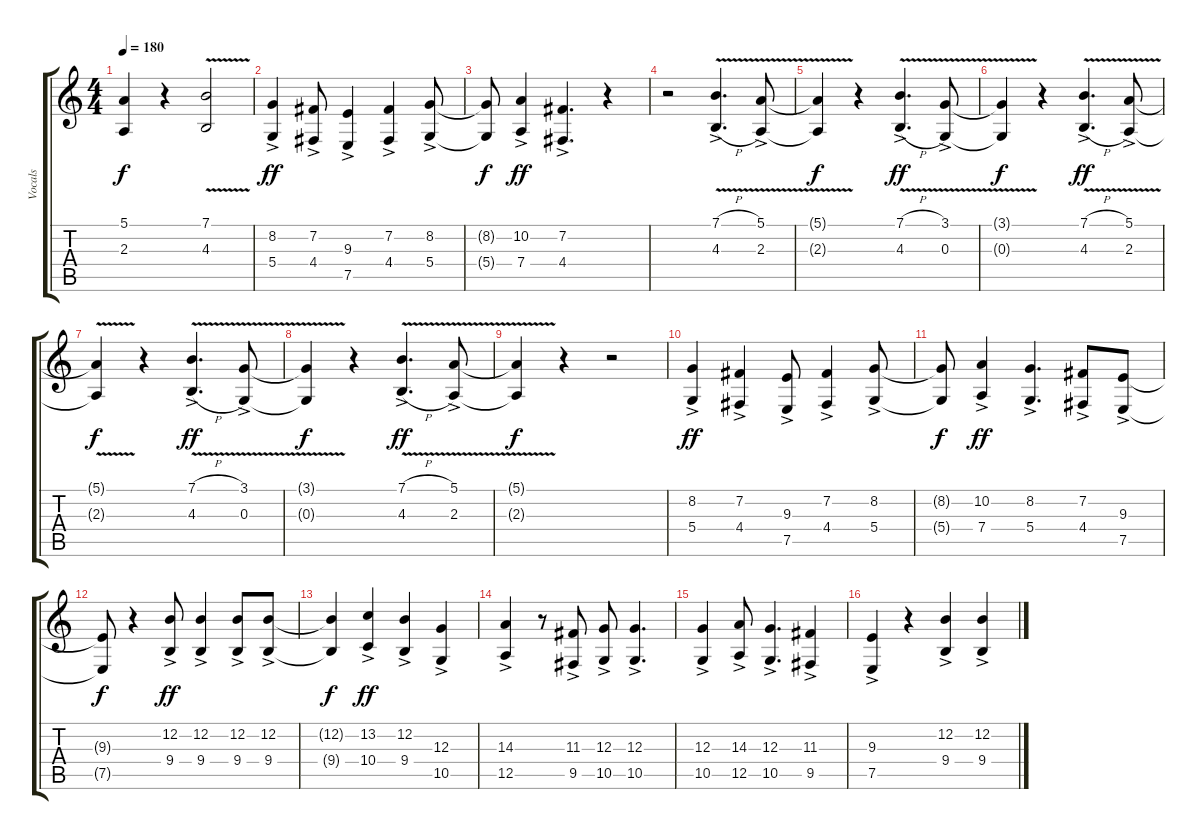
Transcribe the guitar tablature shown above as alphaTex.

\track ("Vocals" "Vocals") {instrument synthvoice}
\staff {score tabs}
\tuning (E4 B3 G3 D3 A2 E2) {hide}
\ts (4 4)
\tempo 180
\clef g2
\ks c
(5.1{t} 2.3{t}).4{dy f} r.4 (7.1{v} 4.3{v}).2 |
(8.2 5.4{ac}).4{dy ff} (7.2 4.4{ac}).8 (9.3 7.5{ac}).4 (7.2 4.4{ac}).4 (8.2 5.4{ac}).8 |
(8.2{t} 5.4{t}).8{dy f} (10.2 7.4{ac}).4{dy ff} (7.2 4.4{ac}).4{d} r.4 |
r.2 (7.1{v h} 4.3{v h ac}).4{d} (5.1{v} 2.3{v ac}).8 |
(5.1{t} 2.3{t}).4{dy f} r.4 (7.1{v h} 4.3{v h ac}).4{d dy ff} (3.1{v} 0.3{v ac}).8 |
(3.1{t} 0.3{t}).4{dy f} r.4 (7.1{v h} 4.3{v h ac}).4{d dy ff} (5.1{v} 2.3{v ac}).8 |
(5.1{t} 2.3{t}).4{dy f} r.4 (7.1{v h} 4.3{v h ac}).4{d dy ff} (3.1{v} 0.3{v ac}).8 |
(3.1{t} 0.3{t}).4{dy f} r.4 (7.1{v h} 4.3{v h ac}).4{d dy ff} (5.1{v} 2.3{v ac}).8 |
(5.1{t} 2.3{t}).4{dy f} r.4 r.2 |
(8.2 5.4{ac}).4{dy ff} (7.2 4.4{ac}).4 (9.3 7.5{ac}).8 (7.2 4.4{ac}).4 (8.2 5.4{ac}).8 |
(8.2{t} 5.4{t}).8{dy f} (10.2 7.4{ac}).4{dy ff} (8.2 5.4{ac}).4{d} (7.2 4.4{ac}).8 (9.3 7.5{ac}).8 |
(9.3{t} 7.5{t}).8{dy f} r.4 (12.2 9.4{ac}).8{dy ff} (12.2 9.4{ac}).4 (12.2 9.4{ac}).8 (12.2 9.4{ac}).8 |
(12.2{t} 9.4{t}).4{dy f} (13.2 10.4{ac}).4{dy ff} (12.2 9.4{ac}).4 (12.3 10.5{ac}).4 |
(14.3 12.5{ac}).4 r.8 (11.3 9.5{ac}).8 (12.3 10.5{ac}).8 (12.3 10.5{ac}).4{d} |
(12.3 10.5{ac}).4 (14.3 12.5{ac}).8 (12.3 10.5{ac}).4{d} (11.3 9.5{ac}).4 |
(9.3 7.5{ac}).4 r.4 (12.2 9.4{ac}).4 (12.2 9.4{ac}).4
